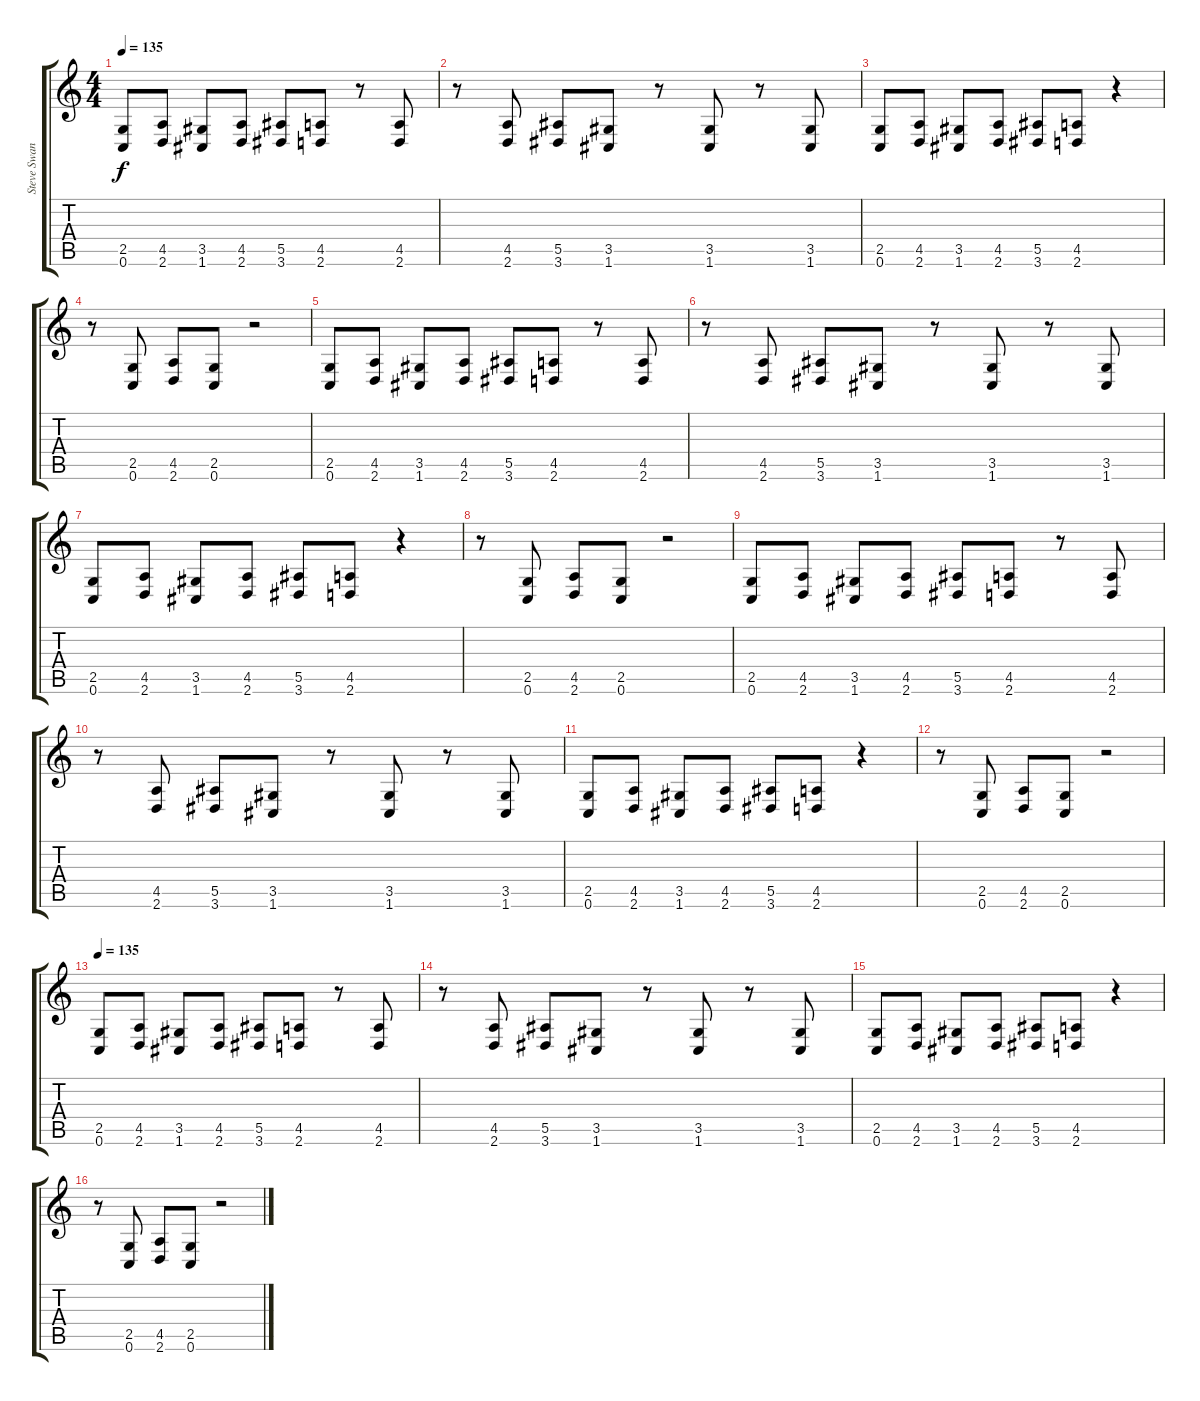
\track ("Steve Swanson (Guitar)" "Steve Swan") {instrument distortionguitar}
\staff {score tabs}
\tuning (C4 G3 Eb3 Bb2 F2 C2) {hide}
\ts (4 4)
\tempo 135
\clef g2
\ks c
(2.5 0.6).8{dy f} (4.5 2.6).8 (3.5 1.6).8 (4.5 2.6).8 (5.5 3.6).8 (4.5 2.6).8 r.8 (4.5 2.6).8 |
r.8 (4.5 2.6).8 (5.5 3.6).8 (3.5 1.6).8 r.8 (3.5 1.6).8 r.8 (3.5 1.6).8 |
(2.5 0.6).8 (4.5 2.6).8 (3.5 1.6).8 (4.5 2.6).8 (5.5 3.6).8 (4.5 2.6).8 r.4 |
r.8 (2.5 0.6).8 (4.5 2.6).8 (2.5 0.6).8 r.2 |
(2.5 0.6).8 (4.5 2.6).8 (3.5 1.6).8 (4.5 2.6).8 (5.5 3.6).8 (4.5 2.6).8 r.8 (4.5 2.6).8 |
r.8 (4.5 2.6).8 (5.5 3.6).8 (3.5 1.6).8 r.8 (3.5 1.6).8 r.8 (3.5 1.6).8 |
(2.5 0.6).8 (4.5 2.6).8 (3.5 1.6).8 (4.5 2.6).8 (5.5 3.6).8 (4.5 2.6).8 r.4 |
r.8 (2.5 0.6).8 (4.5 2.6).8 (2.5 0.6).8 r.2 |
(2.5 0.6).8 (4.5 2.6).8 (3.5 1.6).8 (4.5 2.6).8 (5.5 3.6).8 (4.5 2.6).8 r.8 (4.5 2.6).8 |
r.8 (4.5 2.6).8 (5.5 3.6).8 (3.5 1.6).8 r.8 (3.5 1.6).8 r.8 (3.5 1.6).8 |
(2.5 0.6).8 (4.5 2.6).8 (3.5 1.6).8 (4.5 2.6).8 (5.5 3.6).8 (4.5 2.6).8 r.4 |
r.8 (2.5 0.6).8 (4.5 2.6).8 (2.5 0.6).8 r.2 |
\tempo 135
(2.5 0.6).8{volume 11} (4.5 2.6).8 (3.5 1.6).8 (4.5 2.6).8 (5.5 3.6).8 (4.5 2.6).8 r.8 (4.5 2.6).8 |
r.8 (4.5 2.6).8 (5.5 3.6).8 (3.5 1.6).8 r.8 (3.5 1.6).8 r.8 (3.5 1.6).8 |
(2.5 0.6).8{volume 9} (4.5 2.6).8 (3.5 1.6).8 (4.5 2.6).8 (5.5 3.6).8 (4.5 2.6).8 r.4 |
r.8 (2.5 0.6).8 (4.5 2.6).8 (2.5 0.6).8 r.2
